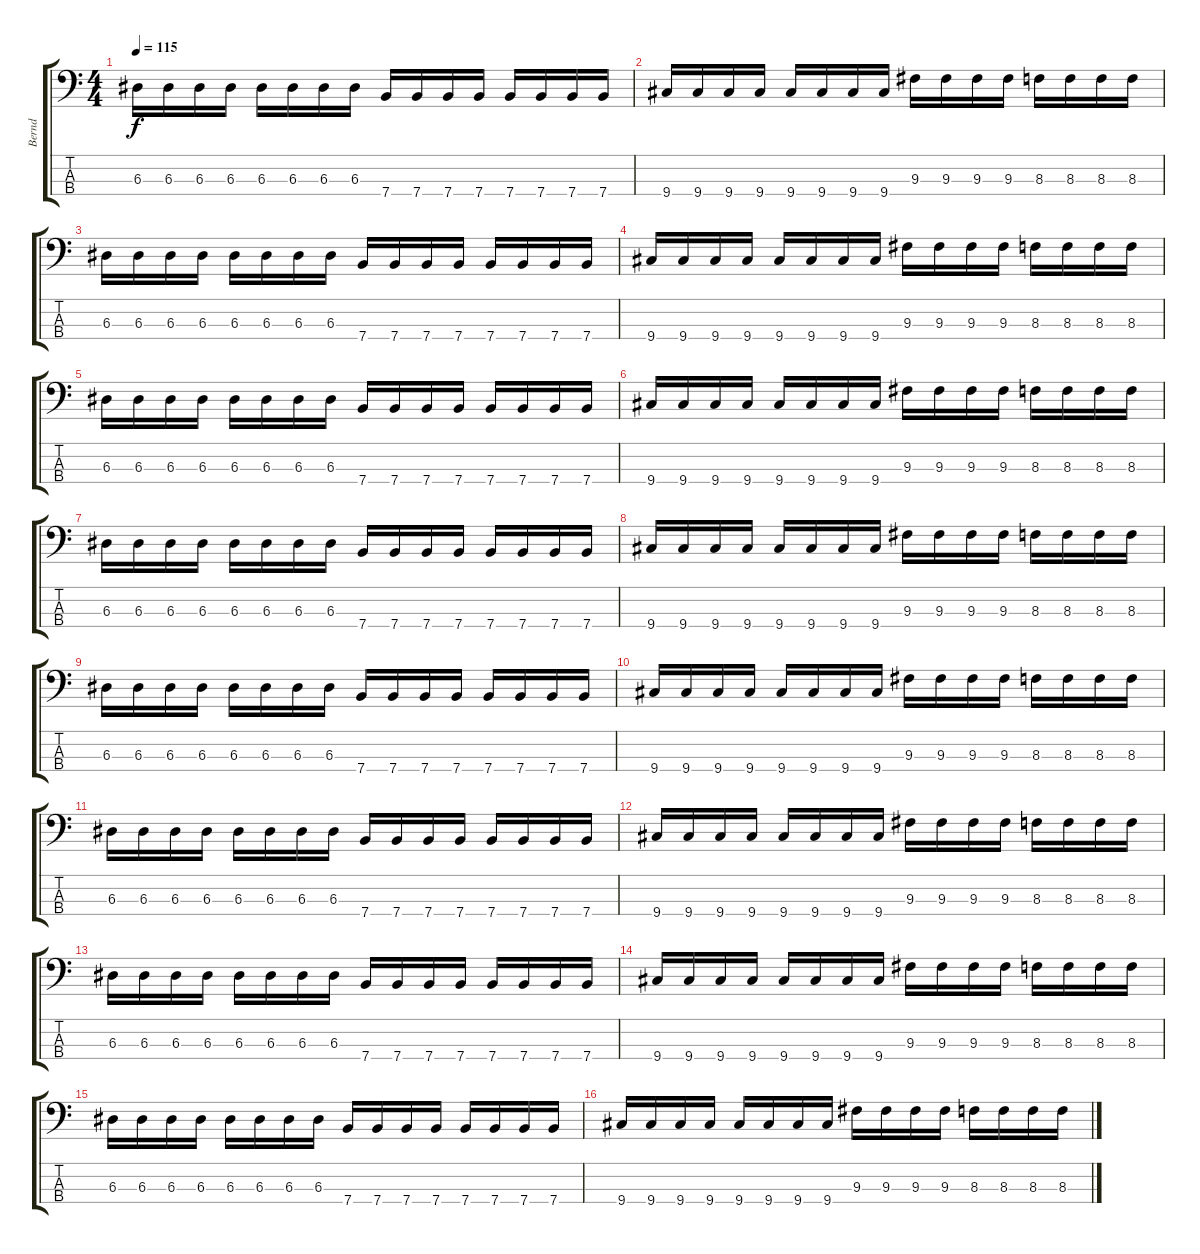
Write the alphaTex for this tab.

\track ("Bernd" "Bernd") {instrument electricbassfinger}
\staff {score tabs}
\tuning (G2 D2 A1 E1) {hide}
\ts (4 4)
\tempo 115
\clef f4
\ks c
6.3.16{dy f} 6.3.16 6.3.16 6.3.16 6.3.16 6.3.16 6.3.16 6.3.16 7.4.16 7.4.16 7.4.16 7.4.16 7.4.16 7.4.16 7.4.16 7.4.16 |
9.4.16 9.4.16 9.4.16 9.4.16 9.4.16 9.4.16 9.4.16 9.4.16 9.3.16 9.3.16 9.3.16 9.3.16 8.3.16 8.3.16 8.3.16 8.3.16 |
6.3.16 6.3.16 6.3.16 6.3.16 6.3.16 6.3.16 6.3.16 6.3.16 7.4.16 7.4.16 7.4.16 7.4.16 7.4.16 7.4.16 7.4.16 7.4.16 |
9.4.16 9.4.16 9.4.16 9.4.16 9.4.16 9.4.16 9.4.16 9.4.16 9.3.16 9.3.16 9.3.16 9.3.16 8.3.16 8.3.16 8.3.16 8.3.16 |
6.3.16 6.3.16 6.3.16 6.3.16 6.3.16 6.3.16 6.3.16 6.3.16 7.4.16 7.4.16 7.4.16 7.4.16 7.4.16 7.4.16 7.4.16 7.4.16 |
9.4.16 9.4.16 9.4.16 9.4.16 9.4.16 9.4.16 9.4.16 9.4.16 9.3.16 9.3.16 9.3.16 9.3.16 8.3.16 8.3.16 8.3.16 8.3.16 |
6.3.16 6.3.16 6.3.16 6.3.16 6.3.16 6.3.16 6.3.16 6.3.16 7.4.16 7.4.16 7.4.16 7.4.16 7.4.16 7.4.16 7.4.16 7.4.16 |
9.4.16 9.4.16 9.4.16 9.4.16 9.4.16 9.4.16 9.4.16 9.4.16 9.3.16 9.3.16 9.3.16 9.3.16 8.3.16 8.3.16 8.3.16 8.3.16 |
6.3.16 6.3.16 6.3.16 6.3.16 6.3.16 6.3.16 6.3.16 6.3.16 7.4.16 7.4.16 7.4.16 7.4.16 7.4.16 7.4.16 7.4.16 7.4.16 |
9.4.16 9.4.16 9.4.16 9.4.16 9.4.16 9.4.16 9.4.16 9.4.16 9.3.16 9.3.16 9.3.16 9.3.16 8.3.16 8.3.16 8.3.16 8.3.16 |
6.3.16 6.3.16 6.3.16 6.3.16 6.3.16 6.3.16 6.3.16 6.3.16 7.4.16 7.4.16 7.4.16 7.4.16 7.4.16 7.4.16 7.4.16 7.4.16 |
9.4.16 9.4.16 9.4.16 9.4.16 9.4.16 9.4.16 9.4.16 9.4.16 9.3.16 9.3.16 9.3.16 9.3.16 8.3.16 8.3.16 8.3.16 8.3.16 |
6.3.16 6.3.16 6.3.16 6.3.16 6.3.16 6.3.16 6.3.16 6.3.16 7.4.16 7.4.16 7.4.16 7.4.16 7.4.16 7.4.16 7.4.16 7.4.16 |
9.4.16 9.4.16 9.4.16 9.4.16 9.4.16 9.4.16 9.4.16 9.4.16 9.3.16 9.3.16 9.3.16 9.3.16 8.3.16 8.3.16 8.3.16 8.3.16 |
6.3.16 6.3.16 6.3.16 6.3.16 6.3.16 6.3.16 6.3.16 6.3.16 7.4.16 7.4.16 7.4.16 7.4.16 7.4.16 7.4.16 7.4.16 7.4.16 |
9.4.16 9.4.16 9.4.16 9.4.16 9.4.16 9.4.16 9.4.16 9.4.16 9.3.16 9.3.16 9.3.16 9.3.16 8.3.16 8.3.16 8.3.16 8.3.16
